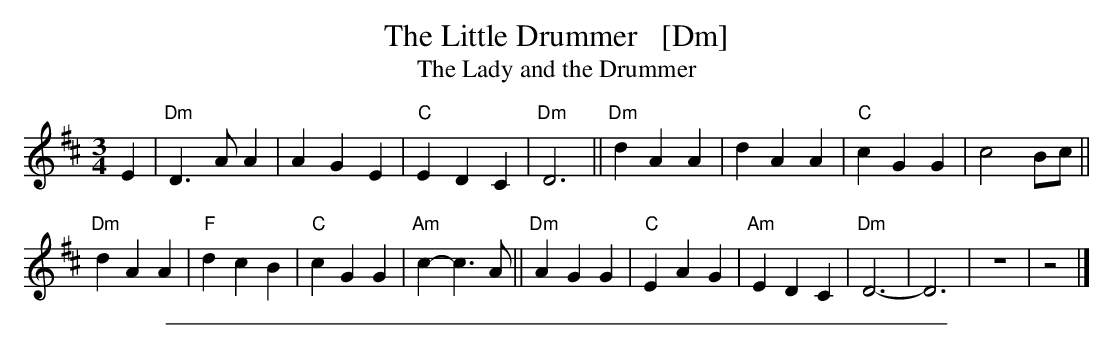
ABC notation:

X:1
T: The Little Drummer   [Dm]
T: The Lady and the Drummer
M: 3/4
L: 1/8
K: Edor
E2 |\
"Dm"D3 A A2 | A2 G2 E2 | "C"E2 D2 C2 | "Dm"D6 ||\
"Dm"d2 A2 A2 | d2 A2 A2 | "C"c2 G2 G2 | c4 Bc ||
"Dm"d2 A2 A2 | "F"d2 c2 B2 | "C"c2 G2 G2 | "Am"c2- c3 A ||\
"Dm"A2 G2 G2 | "C"E2 A2 G2 | "Am"E2 D2 C2 | "Dm"D6- | D6 | z6 | z4 |]
